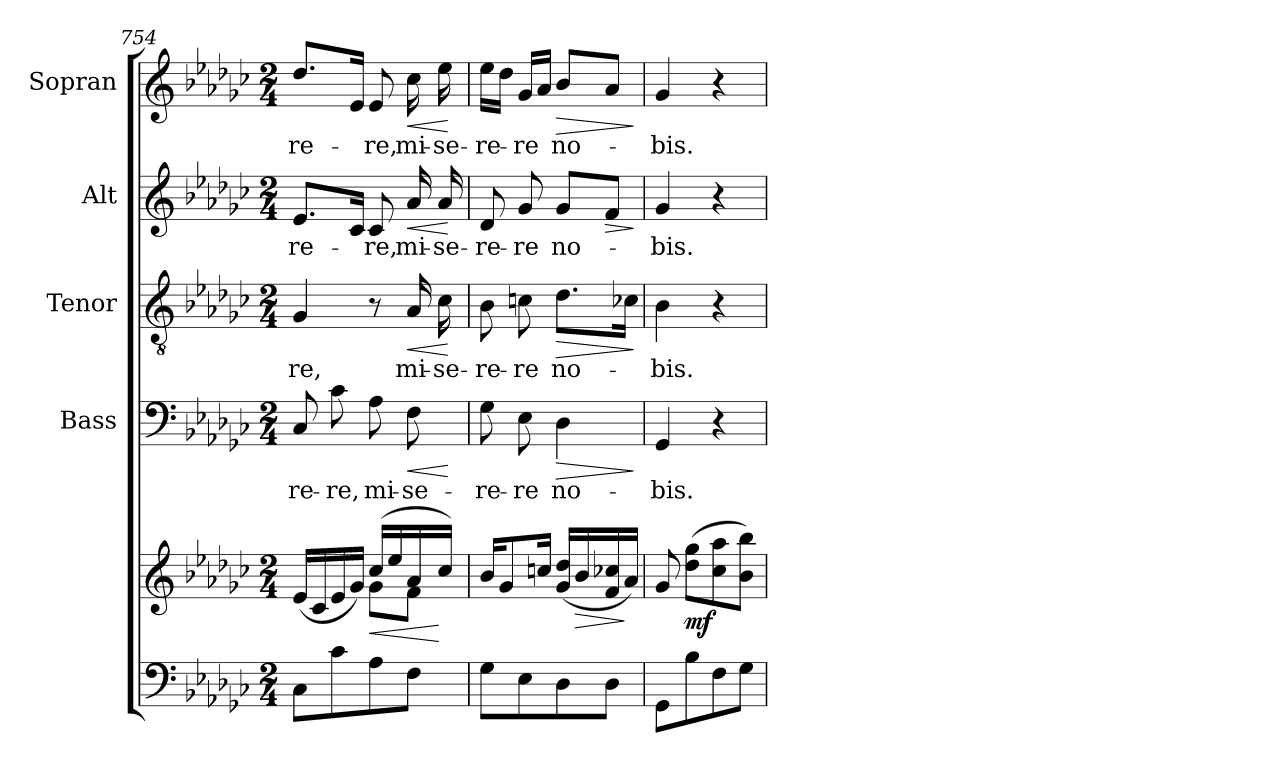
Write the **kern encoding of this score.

**kern	**kern	**dynam	**kern	**text	**dynam	**kern	**text	**dynam	**kern	**text	**dynam	**kern	**text	**dynam
*part5	*part5	*part5	*part4	*part4	*part4	*part3	*part3	*part3	*part2	*part2	*part2	*part1	*part1	*part1
*staff6	*staff5	*staff5/6	*staff4	*staff4	*staff4	*staff3	*staff3	*staff3	*staff2	*staff2	*staff2	*staff1	*staff1	*staff1
*	*	*	*I"Bass	*	*	*I"Tenor	*	*	*I"Alt	*	*	*I"Sopran	*	*
*	*	*	*I'B.	*	*	*I'T.	*	*	*I'A.	*	*	*I'S.	*	*
*clefF4	*clefG2	*	*clefF4	*	*	*clefGv2	*	*	*clefG2	*	*	*clefG2	*	*
*k[b-e-a-d-g-c-]	*k[b-e-a-d-g-c-]	*	*k[b-e-a-d-g-c-]	*	*	*k[b-e-a-d-g-c-]	*	*	*k[b-e-a-d-g-c-]	*	*	*k[b-e-a-d-g-c-]	*	*
*G-:	*G-:	*	*G-:	*	*	*G-:	*	*	*G-:	*	*	*G-:	*	*
*M2/4	*M2/4	*	*M2/4	*	*	*M2/4	*	*	*M2/4	*	*	*M2/4	*	*
=754	=754	=754	=754	=754	=754	=754	=754	=754	=754	=754	=754	=754	=754	=754
*	*^	*	*	*	*	*	*	*	*	*	*	*	*	*
!	!	!	!	!	!LO:LY:b	!	!	!LO:LY:b	!	!	!LO:LY:b	!	!	!LO:LY:b	!
8C-\L	(>16e-/LL	4ryy	.	8C-/	-re-	.	4G-/	-re,	.	8.e-/L	-re-	.	8.dd-/L	-re-	.
.	16c-/	.	.	.	.	.	.	.	.	.	.	.	.	.	.
!	!	!	!	!	!LO:LY:b	!	!	!	!	!	!	!	!	!	!
8c-\	16e-/	.	.	8c-\	-re,	.	.	.	.	.	.	.	.	.	.
.	16g-/JJ)	.	.	.	.	.	.	.	.	16c-/Jk	.	.	16e-/Jk	.	.
!	!	!	!LO:HP:b	!	!LO:LY:b	!	!	!	!	!	!LO:LY:b	!	!	!LO:LY:b	!
8A-\	(>16cc-/LL	8g-\L	<	8A-\	mi-	.	8r	.	.	8c-/	-re,	.	8e-/	-re,	.
.	16ee-/	.	.	.	.	.	.	.	.	.	.	.	.	.	.
!	!	!	!	!	!LO:LY:b	!LO:HP:b	!	!LO:LY:b	!LO:HP:b	!	!LO:LY:b	!LO:HP:b	!	!LO:LY:b	!LO:HP:b
8F\J	16a-/	8f\J	.	8F\	-se-	<	16A-/	mi-	<	16a-/	mi-	<	16cc-\	mi-	<
!	!	!	!	!	!	!	!	!LO:LY:b	!	!	!LO:LY:b	!	!	!LO:LY:b	!
.	16cc-/JJ)	.	[	.	.	.	16c-\	-se-	.	16a-/	-se-	.	16ee-\	-se-	.
*	*v	*v	*	*	*	*	*	*	*	*	*	*	*	*	*
.	.	.	.	.	[	.	.	[	.	.	[	.	.	[
!!LO:LB:g=z
=755	=755	=755	=755	=755	=755	=755	=755	=755	=755	=755	=755	=755	=755	=755
!	!	!	!	!LO:LY:b	!	!	!LO:LY:b	!	!	!LO:LY:b	!	!	!LO:LY:b	!
8G-\L	16b-/KL	.	8G-\	-re-	.	8B-\	-re-	.	8d-/	-re-	.	16ee-\LL	-re-	.
.	8g-/	.	.	.	.	.	.	.	.	.	.	16dd-\JJ	.	.
!	!	!	!	!LO:LY:b	!	!	!LO:LY:b	!	!	!LO:LY:b	!	!	!LO:LY:b	!
8E-\	.	.	8E-\	-re	.	8cn\	-re	.	8g-/	-re	.	16g-/LL	-re	.
.	16ccn/Jk	.	.	.	.	.	.	.	.	.	.	16a-/JJ	.	.
!	!	!	!	!LO:LY:b	!LO:HP:b	!	!LO:LY:b	!LO:HP:b	!	!LO:LY:b	!	!	!LO:LY:b	!LO:HP:b
8D-\	(<16g-/ 16dd-/LL	.	4D-\	no-	>	8.d-\L	no-	>	8g-/L	no-	.	8b-/L	no-	>
!	!	!LO:HP:b	!	!	!	!	!	!	!	!	!	!	!	!
.	16b-/	>	.	.	.	.	.	.	.	.	.	.	.	.
!	!	!	!	!	!	!	!	!	!	!	!LO:HP:b	!	!	!
8D-\J	16f/ 16cc-X/	.	.	.	.	.	.	.	8f/J	.	>	8a-/J	.	.
.	16a-/JJ)	]	.	.	.	16c-X\Jk	.	.	.	.	.	.	.	.
.	.	.	.	.	]	.	.	]	.	.	]	.	.	]
=756	=756	=756	=756	=756	=756	=756	=756	=756	=756	=756	=756	=756	=756	=756
!	!	!	!	!LO:LY:b	!	!	!LO:LY:b	!	!	!LO:LY:b	!	!	!LO:LY:b	!
8GG-\L	8g-/	.	4GG-/	-bis.	.	4B-\	-bis.	.	4g-/	-bis.	.	4g-/	-bis.	.
!	!	!LO:DY:b	!	!	!	!	!	!	!	!	!	!	!	!
8B-\	(>8dd-\ 8gg-\L	mf	.	.	.	.	.	.	.	.	.	.	.	.
8F\	8cc-\ 8aa-\	.	4r	.	.	4r	.	.	4r	.	.	4r	.	.
8G-\J	8b-\ 8bb-\J)	.	.	.	.	.	.	.	.	.	.	.	.	.
=	=	=	=	=	=	=	=	=	=	=	=	=	=	=
*-	*-	*-	*-	*-	*-	*-	*-	*-	*-	*-	*-	*-	*-	*-
